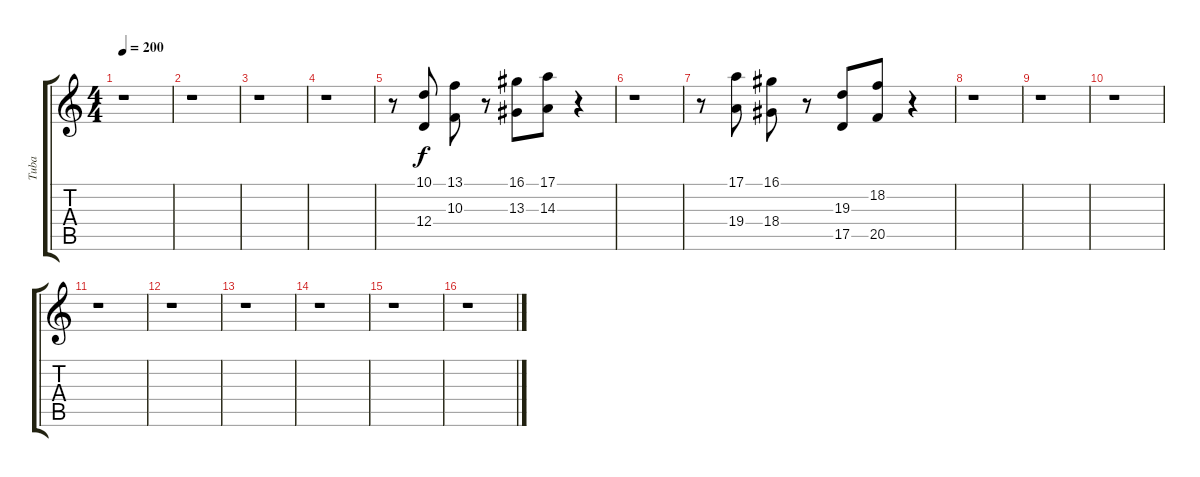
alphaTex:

\track ("Tuba" "Tuba") {instrument tuba}
\staff {score tabs}
\tuning (E4 B3 G3 D3 A2 E2) {hide}
\ts (4 4)
\tempo 200
\clef g2
\ks c
r.1{dy f} |
r.1 |
r.1 |
r.1 |
r.8 (10.1 12.4).8 (13.1 10.3).8 r.8 (16.1 13.3).8 (17.1 14.3).8 r.4 |
r.1 |
r.8 (17.1 19.4).8 (16.1 18.4).8 r.8 (19.3 17.5).8 (18.2 20.5).8 r.4 |
r.1 |
r.1 |
r.1 |
r.1 |
r.1 |
r.1 |
r.1 |
r.1 |
r.1
